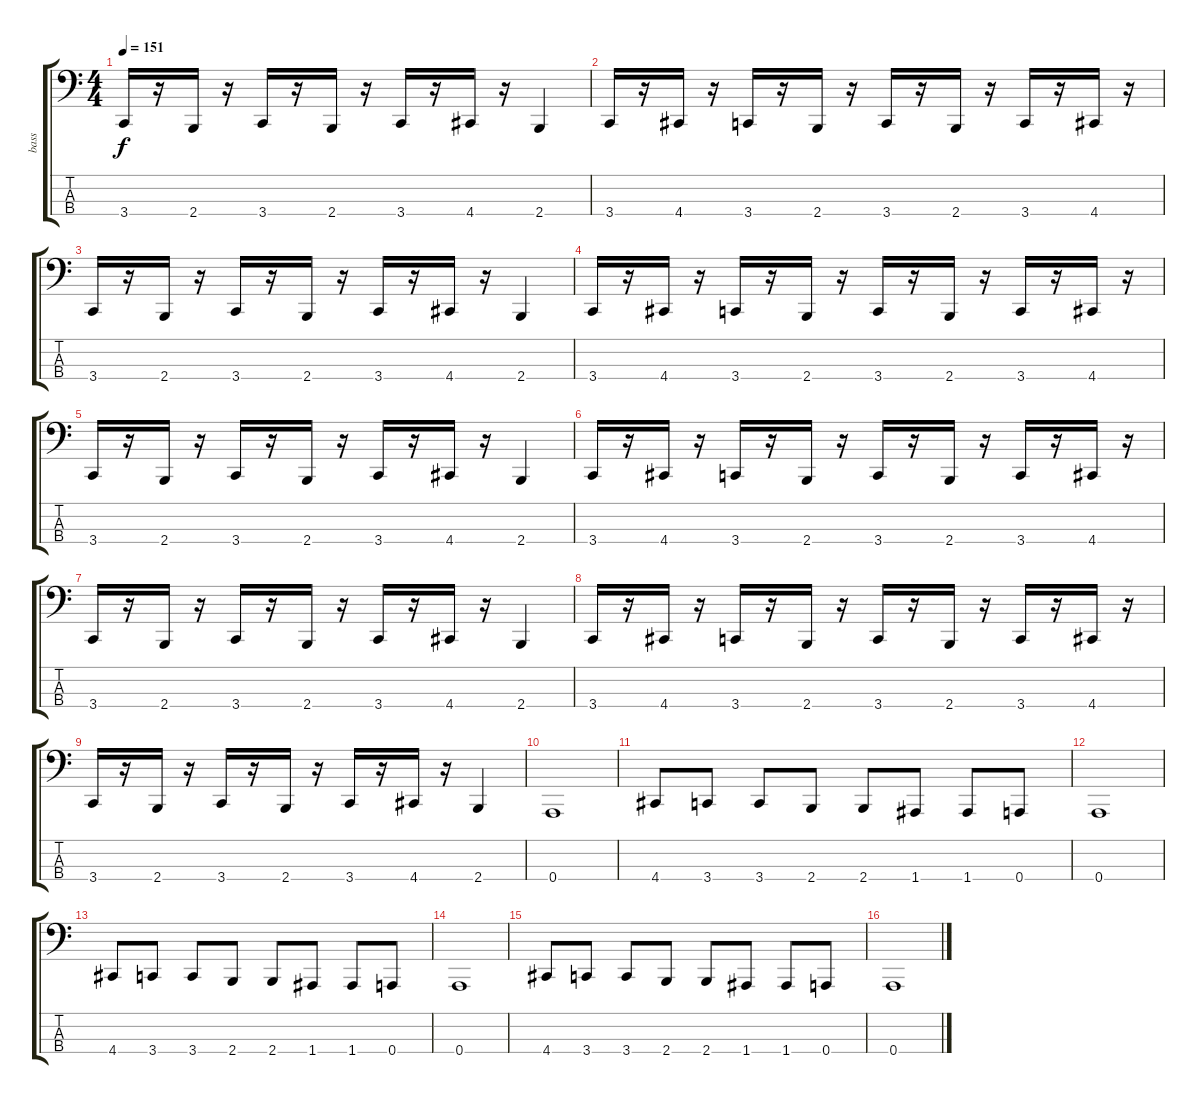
\track ("bass " "bass ") {instrument slapbass1}
\staff {score tabs}
\tuning (D2 A1 E1 A0) {hide}
\ts (4 4)
\tempo 151
\clef f4
\ks c
3.4.16{dy f} r.16 2.4.16 r.16 3.4.16 r.16 2.4.16 r.16 3.4.16 r.16 4.4.16 r.16 2.4.4 |
3.4.16 r.16 4.4.16 r.16 3.4.16 r.16 2.4.16 r.16 3.4.16 r.16 2.4.16 r.16 3.4.16 r.16 4.4.16 r.16 |
3.4.16 r.16 2.4.16 r.16 3.4.16 r.16 2.4.16 r.16 3.4.16 r.16 4.4.16 r.16 2.4.4 |
3.4.16 r.16 4.4.16 r.16 3.4.16 r.16 2.4.16 r.16 3.4.16 r.16 2.4.16 r.16 3.4.16 r.16 4.4.16 r.16 |
3.4.16 r.16 2.4.16 r.16 3.4.16 r.16 2.4.16 r.16 3.4.16 r.16 4.4.16 r.16 2.4.4 |
3.4.16 r.16 4.4.16 r.16 3.4.16 r.16 2.4.16 r.16 3.4.16 r.16 2.4.16 r.16 3.4.16 r.16 4.4.16 r.16 |
3.4.16 r.16 2.4.16 r.16 3.4.16 r.16 2.4.16 r.16 3.4.16 r.16 4.4.16 r.16 2.4.4 |
3.4.16 r.16 4.4.16 r.16 3.4.16 r.16 2.4.16 r.16 3.4.16 r.16 2.4.16 r.16 3.4.16 r.16 4.4.16 r.16 |
3.4.16 r.16 2.4.16 r.16 3.4.16 r.16 2.4.16 r.16 3.4.16 r.16 4.4.16 r.16 2.4.4 |
0.4.1 |
4.4.8 3.4.8 3.4.8 2.4.8 2.4.8 1.4.8 1.4.8 0.4.8 |
0.4.1 |
4.4.8 3.4.8 3.4.8 2.4.8 2.4.8 1.4.8 1.4.8 0.4.8 |
0.4.1 |
4.4.8 3.4.8 3.4.8 2.4.8 2.4.8 1.4.8 1.4.8 0.4.8 |
0.4.1
